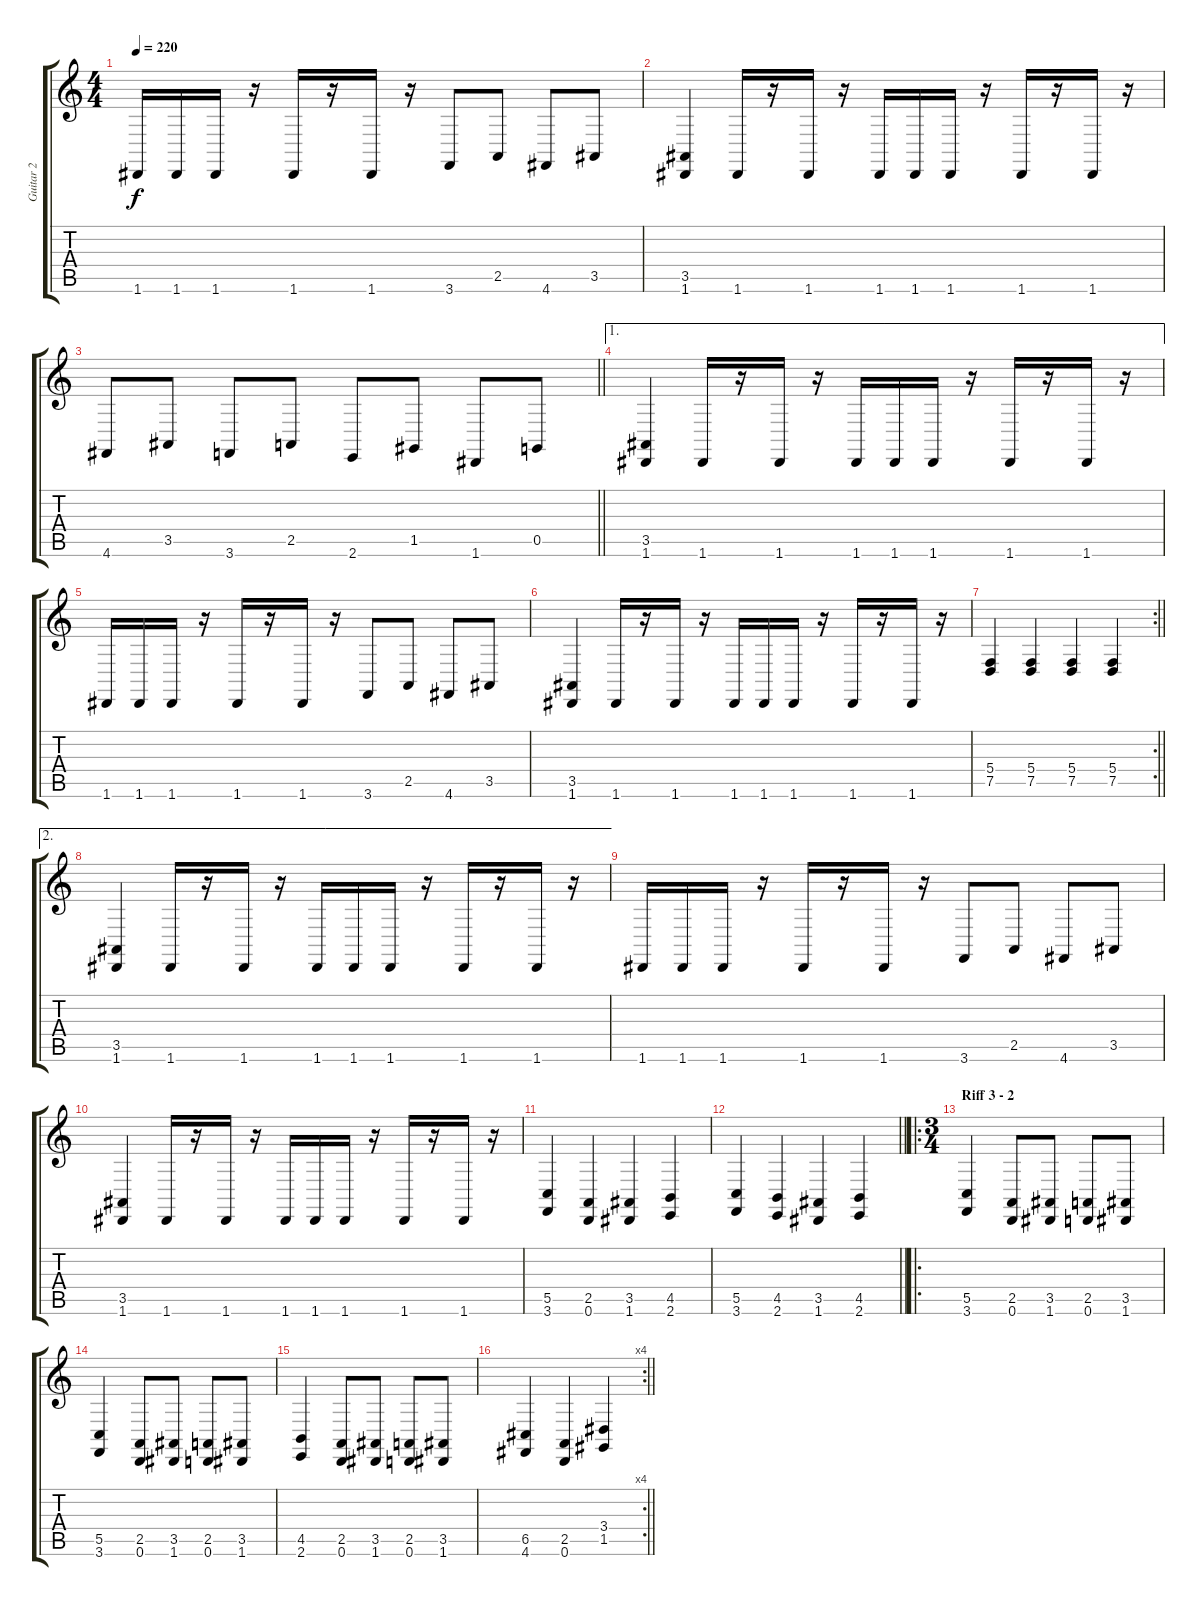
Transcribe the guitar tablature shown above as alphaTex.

\track ("Guitar 2" "Guitar 2") {instrument electricgrandpiano}
\staff {score tabs}
\tuning (D4 A3 F3 C3 G2 D2) {hide}
\ts (4 4)
\tempo 220
\clef g2
\ks c
1.6.16{dy f} 1.6.16 1.6.16 r.16 1.6.16 r.16 1.6.16 r.16 3.6.8 2.5.8 4.6.8 3.5.8 |
(3.5 1.6).4 1.6.16 r.16 1.6.16 r.16 1.6.16 1.6.16 1.6.16 r.16 1.6.16 r.16 1.6.16 r.16 |
\barLineRight lightlight
4.6.8 3.5.8 3.6.8 2.5.8 2.6.8 1.5.8 1.6.8 0.5.8 |
\ae 1
(3.5 1.6).4 1.6.16 r.16 1.6.16 r.16 1.6.16 1.6.16 1.6.16 r.16 1.6.16 r.16 1.6.16 r.16 |
1.6.16 1.6.16 1.6.16 r.16 1.6.16 r.16 1.6.16 r.16 3.6.8 2.5.8 4.6.8 3.5.8 |
(3.5 1.6).4 1.6.16 r.16 1.6.16 r.16 1.6.16 1.6.16 1.6.16 r.16 1.6.16 r.16 1.6.16 r.16 |
\rc 2
\barLineRight lightlight
(5.4 7.5).4 (5.4 7.5).4 (5.4 7.5).4 (5.4 7.5).4 |
\ae 2
(3.5 1.6).4 1.6.16 r.16 1.6.16 r.16 1.6.16 1.6.16 1.6.16 r.16 1.6.16 r.16 1.6.16 r.16 |
1.6.16 1.6.16 1.6.16 r.16 1.6.16 r.16 1.6.16 r.16 3.6.8 2.5.8 4.6.8 3.5.8 |
(3.5 1.6).4 1.6.16 r.16 1.6.16 r.16 1.6.16 1.6.16 1.6.16 r.16 1.6.16 r.16 1.6.16 r.16 |
(5.5 3.6).4 (2.5 0.6).4 (3.5 1.6).4 (4.5 2.6).4 |
\barLineRight lightlight
(5.5 3.6).4 (4.5 2.6).4 (3.5 1.6).4 (4.5 2.6).4 |
\ro
\ts (3 4)
\section ("" "Riff 3 - 2")
(5.5 3.6).4 (2.5 0.6).8 (3.5 1.6).8 (2.5 0.6).8 (3.5 1.6).8 |
(5.5 3.6).4 (2.5 0.6).8 (3.5 1.6).8 (2.5 0.6).8 (3.5 1.6).8 |
(4.5 2.6).4 (2.5 0.6).8 (3.5 1.6).8 (2.5 0.6).8 (3.5 1.6).8 |
\rc 4
\barLineRight lightlight
(6.5 4.6).4 (2.5 0.6).4 (3.4 1.5).4
